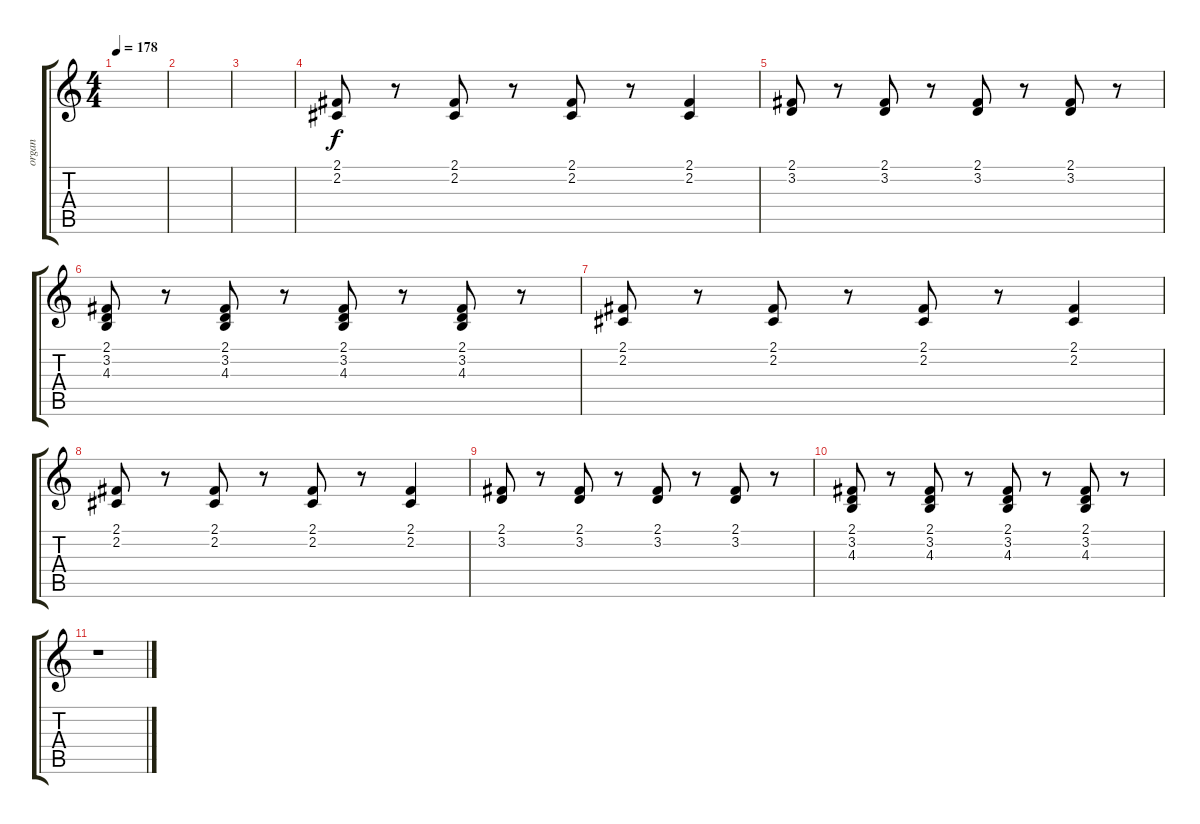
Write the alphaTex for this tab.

\track ("organ" "organ") {instrument percussiveorgan}
\staff {score tabs}
\tuning (E4 B3 G3 D3 A2 E2) {hide}
\ts (4 4)
\tempo 178
\clef g2
\ks c
|
|
|
(2.1 2.2).8 r.8 (2.1 2.2).8 r.8 (2.1 2.2).8 r.8 (2.1 2.2).4 |
(2.1 3.2).8 r.8 (2.1 3.2).8 r.8 (2.1 3.2).8 r.8 (2.1 3.2).8 r.8 |
(2.1 3.2 4.3).8 r.8 (2.1 3.2 4.3).8 r.8 (2.1 3.2 4.3).8 r.8 (2.1 3.2 4.3).8 r.8 |
(2.1 2.2).8 r.8 (2.1 2.2).8 r.8 (2.1 2.2).8 r.8 (2.1 2.2).4 |
(2.1 2.2).8 r.8 (2.1 2.2).8 r.8 (2.1 2.2).8 r.8 (2.1 2.2).4 |
(2.1 3.2).8 r.8 (2.1 3.2).8 r.8 (2.1 3.2).8 r.8 (2.1 3.2).8 r.8 |
(2.1 3.2 4.3).8 r.8 (2.1 3.2 4.3).8 r.8 (2.1 3.2 4.3).8 r.8 (2.1 3.2 4.3).8 r.8 |
r.1
